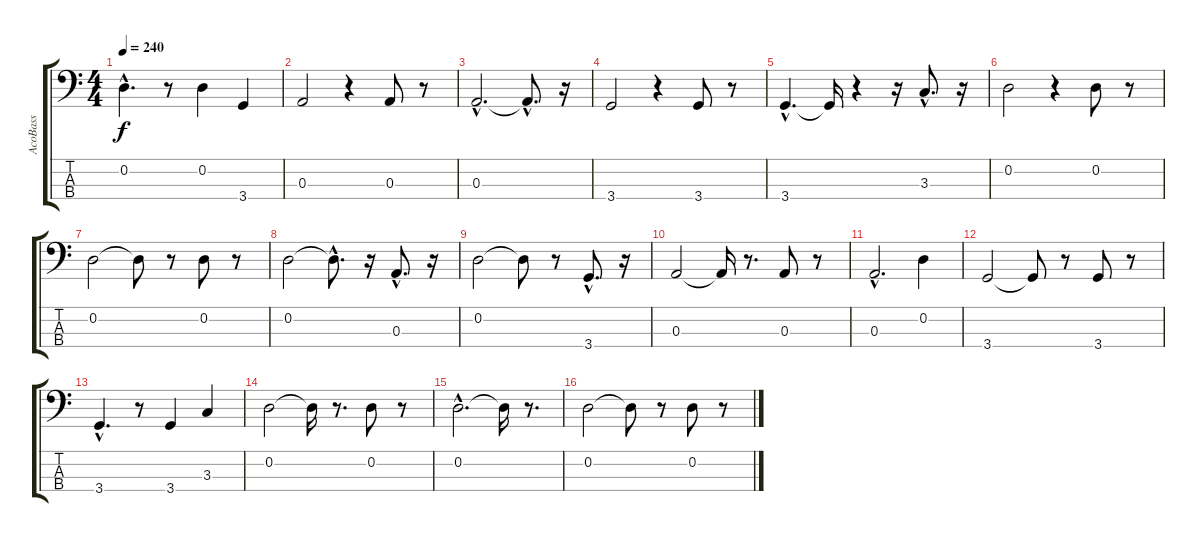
\track ("AcoBass" "AcoBass") {instrument acousticbass}
\staff {score tabs}
\tuning (G2 D2 A1 E1) {hide}
\ts (4 4)
\tempo 240
\clef f4
\ks c
0.2{hac}.4{d dy f} r.8 0.2.4 3.4.4 |
0.3.2 r.4 0.3.8 r.8 |
0.3{hac}.2{d} 0.3{hac t}.8{d} r.16 |
3.4.2 r.4 3.4.8 r.8 |
3.4{hac}.4{d} 3.4{t}.16 r.4 r.16 3.3{hac}.8{d} r.16 |
0.2.2 r.4 0.2.8 r.8 |
0.2.2 0.2{t}.8 r.8 0.2.8 r.8 |
0.2.2 0.2{hac t}.8{d} r.16 0.3{hac}.8{d} r.16 |
0.2.2 0.2{t}.8 r.8 3.4{hac}.8{d} r.16 |
0.3.2 0.3{t}.16 r.8{d} 0.3.8 r.8 |
0.3{hac}.2{d} 0.2.4 |
3.4.2 3.4{t}.8 r.8 3.4.8 r.8 |
3.4{hac}.4{d} r.8 3.4.4 3.3.4 |
0.2.2 0.2{t}.16 r.8{d} 0.2.8 r.8 |
0.2{hac}.2{d} 0.2{t}.16 r.8{d} |
0.2.2 0.2{t}.8 r.8 0.2.8 r.8
